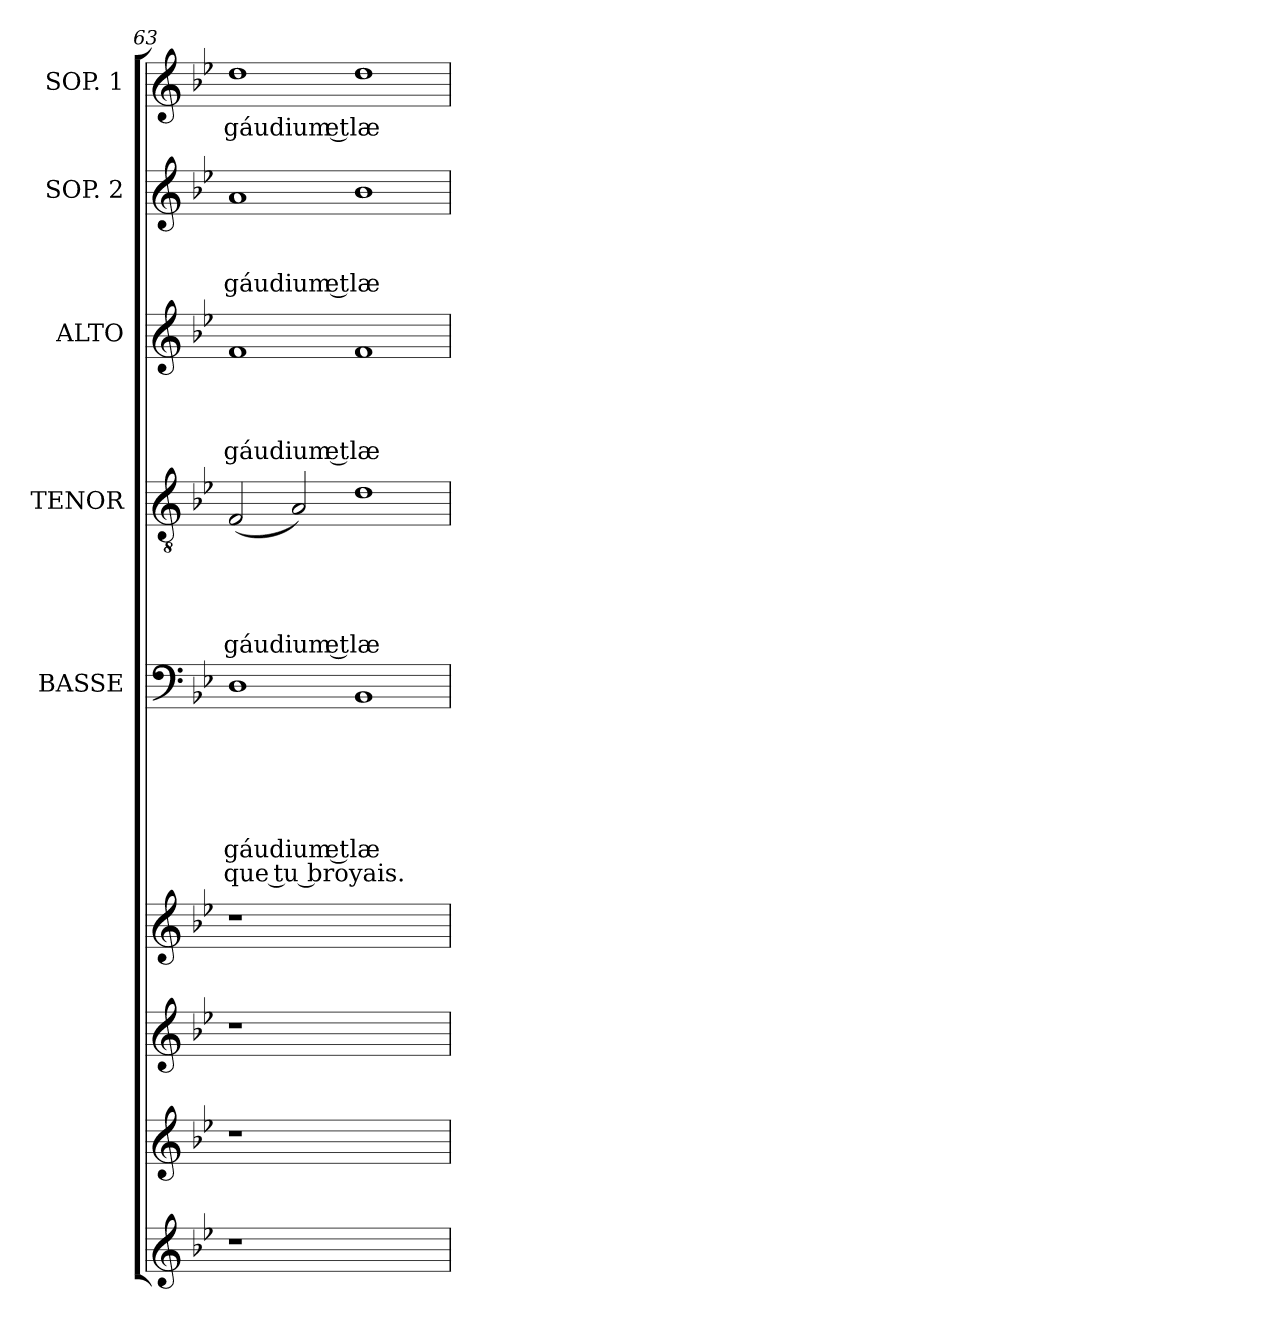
**kern	**kern	**kern	**kern	**kern	**text	**text	**text	**text	**text	**text	**text	**kern	**text	**text	**text	**text	**text	**kern	**text	**text	**text	**text	**kern	**text	**text	**text	**kern	**text
*part9	*part8	*part7	*part6	*part5	*part5	*part5	*part5	*part5	*part5	*part5	*part5	*part4	*part4	*part4	*part4	*part4	*part4	*part3	*part3	*part3	*part3	*part3	*part2	*part2	*part2	*part2	*part1	*part1
*staff9	*staff8	*staff7	*staff6	*staff5	*staff5	*staff5	*staff5	*staff5	*staff5	*staff5	*staff5	*staff4	*staff4	*staff4	*staff4	*staff4	*staff4	*staff3	*staff3	*staff3	*staff3	*staff3	*staff2	*staff2	*staff2	*staff2	*staff1	*staff1
*	*	*	*	*I"BASSE	*	*	*	*	*	*	*	*I"TENOR	*	*	*	*	*	*I"ALTO	*	*	*	*	*I"SOP. 2	*	*	*	*I"SOP. 1	*
*	*	*	*	*I'BAS.	*	*	*	*	*	*	*	*I'TEN.	*	*	*	*	*	*I'ALT.	*	*	*	*	*I'SOP. 2	*	*	*	*I'SOP. 1	*
*clefG2	*clefG2	*clefG2	*clefG2	*clefF4	*	*	*	*	*	*	*	*clefGv2	*	*	*	*	*	*clefG2	*	*	*	*	*clefG2	*	*	*	*clefG2	*
*k[b-e-]	*k[b-e-]	*k[b-e-]	*k[b-e-]	*k[b-e-]	*	*	*	*	*	*	*	*k[b-e-]	*	*	*	*	*	*k[b-e-]	*	*	*	*	*k[b-e-]	*	*	*	*k[b-e-]	*
*B-:	*B-:	*B-:	*B-:	*B-:	*	*	*	*	*	*	*	*B-:	*	*	*	*	*	*B-:	*	*	*	*	*B-:	*	*	*	*B-:	*
=63	=63	=63	=63	=63	=63	=63	=63	=63	=63	=63	=63	=63	=63	=63	=63	=63	=63	=63	=63	=63	=63	=63	=63	=63	=63	=63	=63	=63
!	!	!	!	!	!	!	!	!	!	!LO:LY:b:rj	!LO:LY:b:rj	!	!	!	!	!	!LO:LY:b:rj	!	!	!	!	!LO:LY:b:rj	!	!	!	!LO:LY:b:rj	!	!LO:LY:b:rj
1r	1r	1r	1r	1D	.	.	.	.	.	gáudium et	que tu broyais.	(<2F/	.	.	.	.	gáudium et	1f	.	.	.	gáudium et	1a	.	.	gáudium et	1dd	gáudium et
.	.	.	.	.	.	.	.	.	.	.	.	2A/)	.	.	.	.	.	.	.	.	.	.	.	.	.	.	.	.
!	!	!	!	!	!	!	!	!	!	!LO:LY:b	!	!	!	!	!	!	!LO:LY:b	!	!	!	!	!LO:LY:b	!	!	!	!LO:LY:b	!	!LO:LY:b
1ryy	1ryy	1ryy	1ryy	1BB-	.	.	.	.	.	læ-	.	1d	.	.	.	.	læ-	1f	.	.	.	læ-	1b-	.	.	læ-	1dd	læ-
=	=	=	=	=	=	=	=	=	=	=	=	=	=	=	=	=	=	=	=	=	=	=	=	=	=	=	=	=
*-	*-	*-	*-	*-	*-	*-	*-	*-	*-	*-	*-	*-	*-	*-	*-	*-	*-	*-	*-	*-	*-	*-	*-	*-	*-	*-	*-	*-
